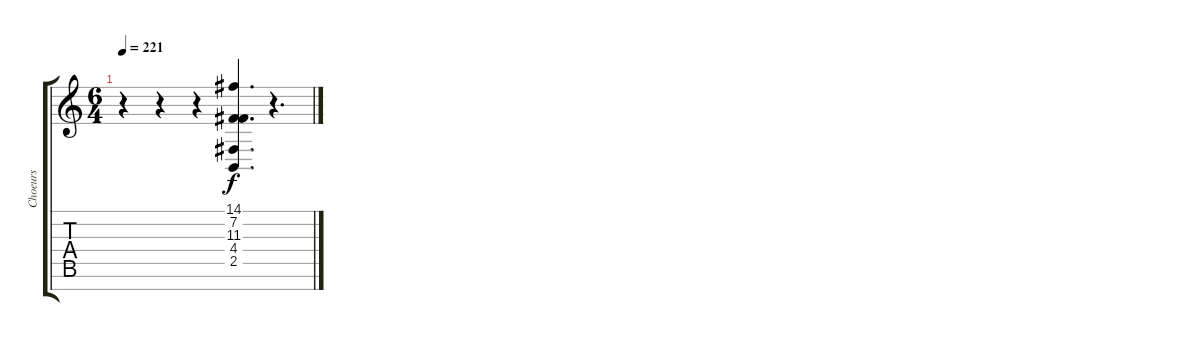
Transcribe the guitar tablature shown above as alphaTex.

\track ("Choeurs" "Choeurs") {instrument choiraahs}
\staff {score tabs}
\tuning (E4 B3 G3 D3 A2 E2 B1) {hide}
\ts (6 4)
\tempo 221
\clef g2
\ks c
r.4{dy f} r.4 r.4 (14.1 7.2 11.3 4.4 2.5).4{d} r.4{d}
